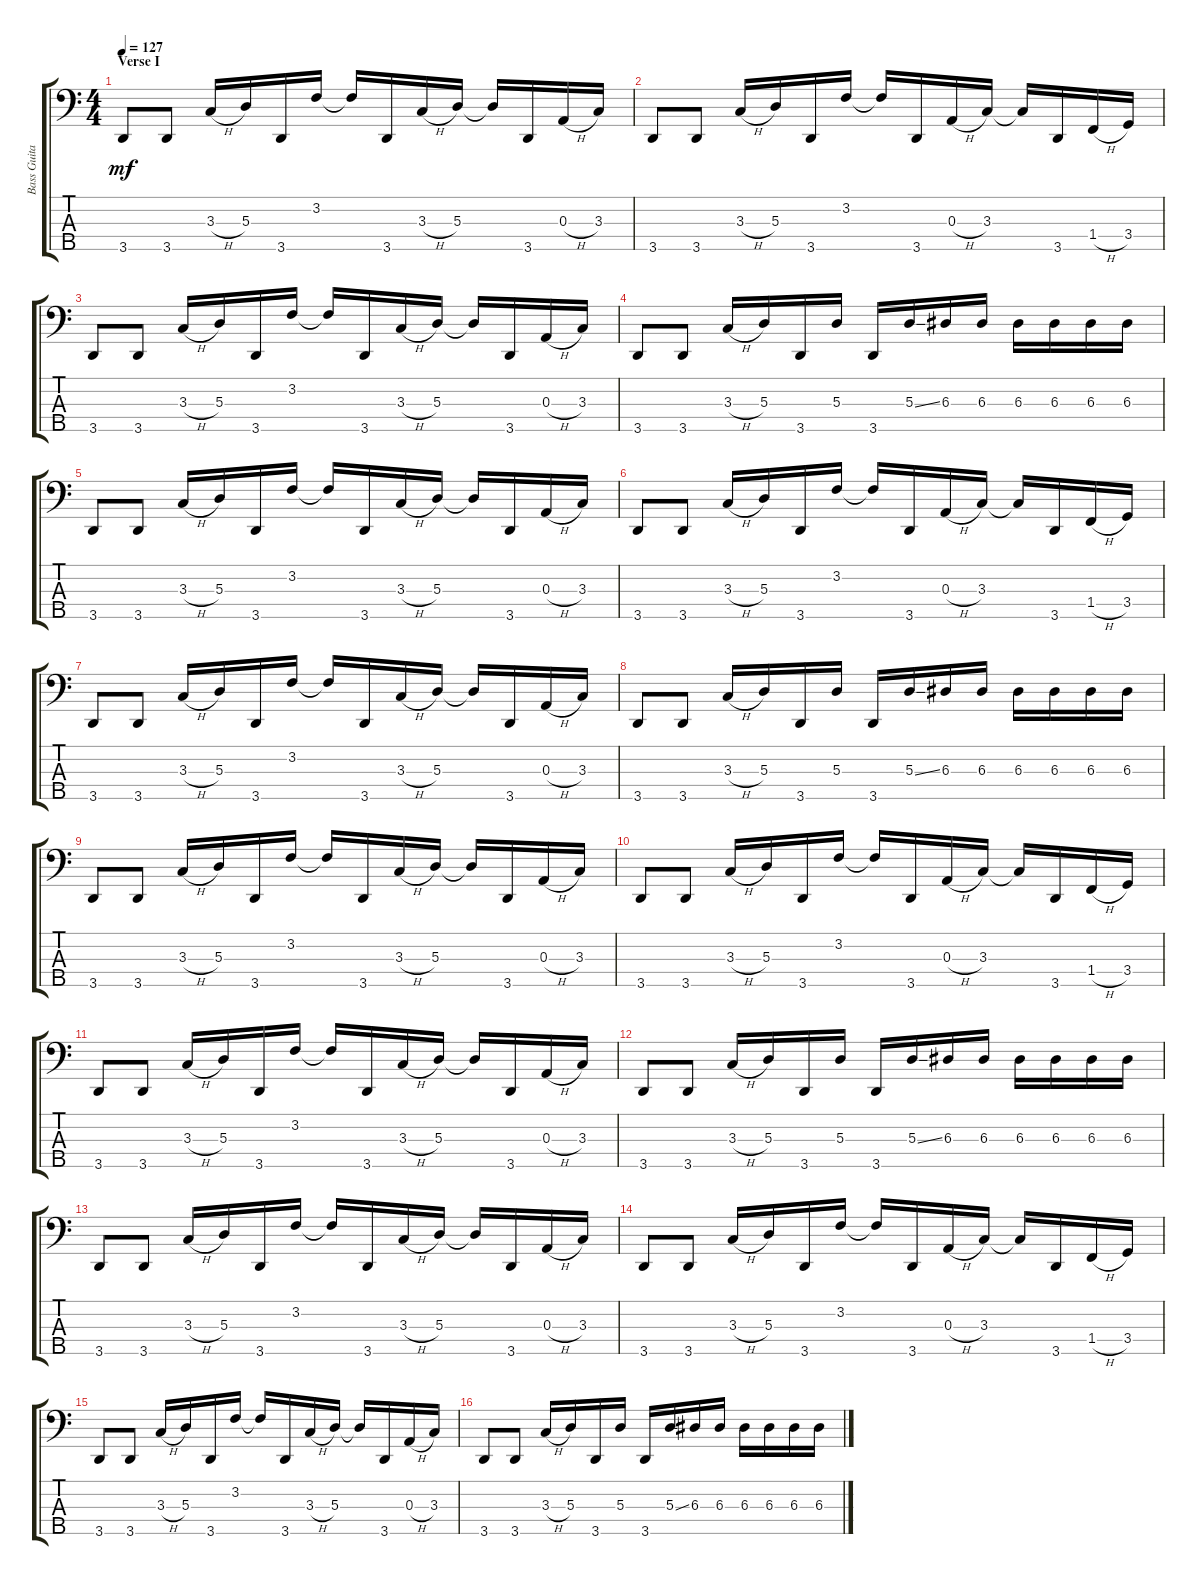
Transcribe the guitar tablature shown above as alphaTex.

\track ("Bass Guitar" "Bass Guita") {instrument electricbassfinger}
\staff {score tabs}
\tuning (G2 D2 A1 E1 B0) {hide}
\ts (4 4)
\section ("" "Verse I")
\tempo 127
\clef f4
\ks c
3.5.8{dy mf} 3.5.8 3.3{h}.16 5.3.16 3.5.16 3.2.16 3.2{t}.16 3.5.16 3.3{h}.16 5.3.16 5.3{t}.16 3.5.16 0.3{h}.16 3.3.16 |
3.5.8 3.5.8 3.3{h}.16 5.3.16 3.5.16 3.2.16 3.2{t}.16 3.5.16 0.3{h}.16 3.3.16 3.3{t}.16 3.5.16 1.4{h}.16 3.4.16 |
3.5.8 3.5.8 3.3{h}.16 5.3.16 3.5.16 3.2.16 3.2{t}.16 3.5.16 3.3{h}.16 5.3.16 5.3{t}.16 3.5.16 0.3{h}.16 3.3.16 |
3.5.8 3.5.8 3.3{h}.16 5.3.16 3.5.16 5.3.16 3.5.16 5.3{ss}.16 6.3.16 6.3.16 6.3.16 6.3.16 6.3.16 6.3.16 |
3.5.8 3.5.8 3.3{h}.16 5.3.16 3.5.16 3.2.16 3.2{t}.16 3.5.16 3.3{h}.16 5.3.16 5.3{t}.16 3.5.16 0.3{h}.16 3.3.16 |
3.5.8 3.5.8 3.3{h}.16 5.3.16 3.5.16 3.2.16 3.2{t}.16 3.5.16 0.3{h}.16 3.3.16 3.3{t}.16 3.5.16 1.4{h}.16 3.4.16 |
3.5.8 3.5.8 3.3{h}.16 5.3.16 3.5.16 3.2.16 3.2{t}.16 3.5.16 3.3{h}.16 5.3.16 5.3{t}.16 3.5.16 0.3{h}.16 3.3.16 |
3.5.8 3.5.8 3.3{h}.16 5.3.16 3.5.16 5.3.16 3.5.16 5.3{ss}.16 6.3.16 6.3.16 6.3.16 6.3.16 6.3.16 6.3.16 |
3.5.8 3.5.8 3.3{h}.16 5.3.16 3.5.16 3.2.16 3.2{t}.16 3.5.16 3.3{h}.16 5.3.16 5.3{t}.16 3.5.16 0.3{h}.16 3.3.16 |
3.5.8 3.5.8 3.3{h}.16 5.3.16 3.5.16 3.2.16 3.2{t}.16 3.5.16 0.3{h}.16 3.3.16 3.3{t}.16 3.5.16 1.4{h}.16 3.4.16 |
3.5.8 3.5.8 3.3{h}.16 5.3.16 3.5.16 3.2.16 3.2{t}.16 3.5.16 3.3{h}.16 5.3.16 5.3{t}.16 3.5.16 0.3{h}.16 3.3.16 |
3.5.8 3.5.8 3.3{h}.16 5.3.16 3.5.16 5.3.16 3.5.16 5.3{ss}.16 6.3.16 6.3.16 6.3.16 6.3.16 6.3.16 6.3.16 |
3.5.8 3.5.8 3.3{h}.16 5.3.16 3.5.16 3.2.16 3.2{t}.16 3.5.16 3.3{h}.16 5.3.16 5.3{t}.16 3.5.16 0.3{h}.16 3.3.16 |
3.5.8 3.5.8 3.3{h}.16 5.3.16 3.5.16 3.2.16 3.2{t}.16 3.5.16 0.3{h}.16 3.3.16 3.3{t}.16 3.5.16 1.4{h}.16 3.4.16 |
3.5.8 3.5.8 3.3{h}.16 5.3.16 3.5.16 3.2.16 3.2{t}.16 3.5.16 3.3{h}.16 5.3.16 5.3{t}.16 3.5.16 0.3{h}.16 3.3.16 |
3.5.8 3.5.8 3.3{h}.16 5.3.16 3.5.16 5.3.16 3.5.16 5.3{ss}.16 6.3.16 6.3.16 6.3.16 6.3.16 6.3.16 6.3.16
